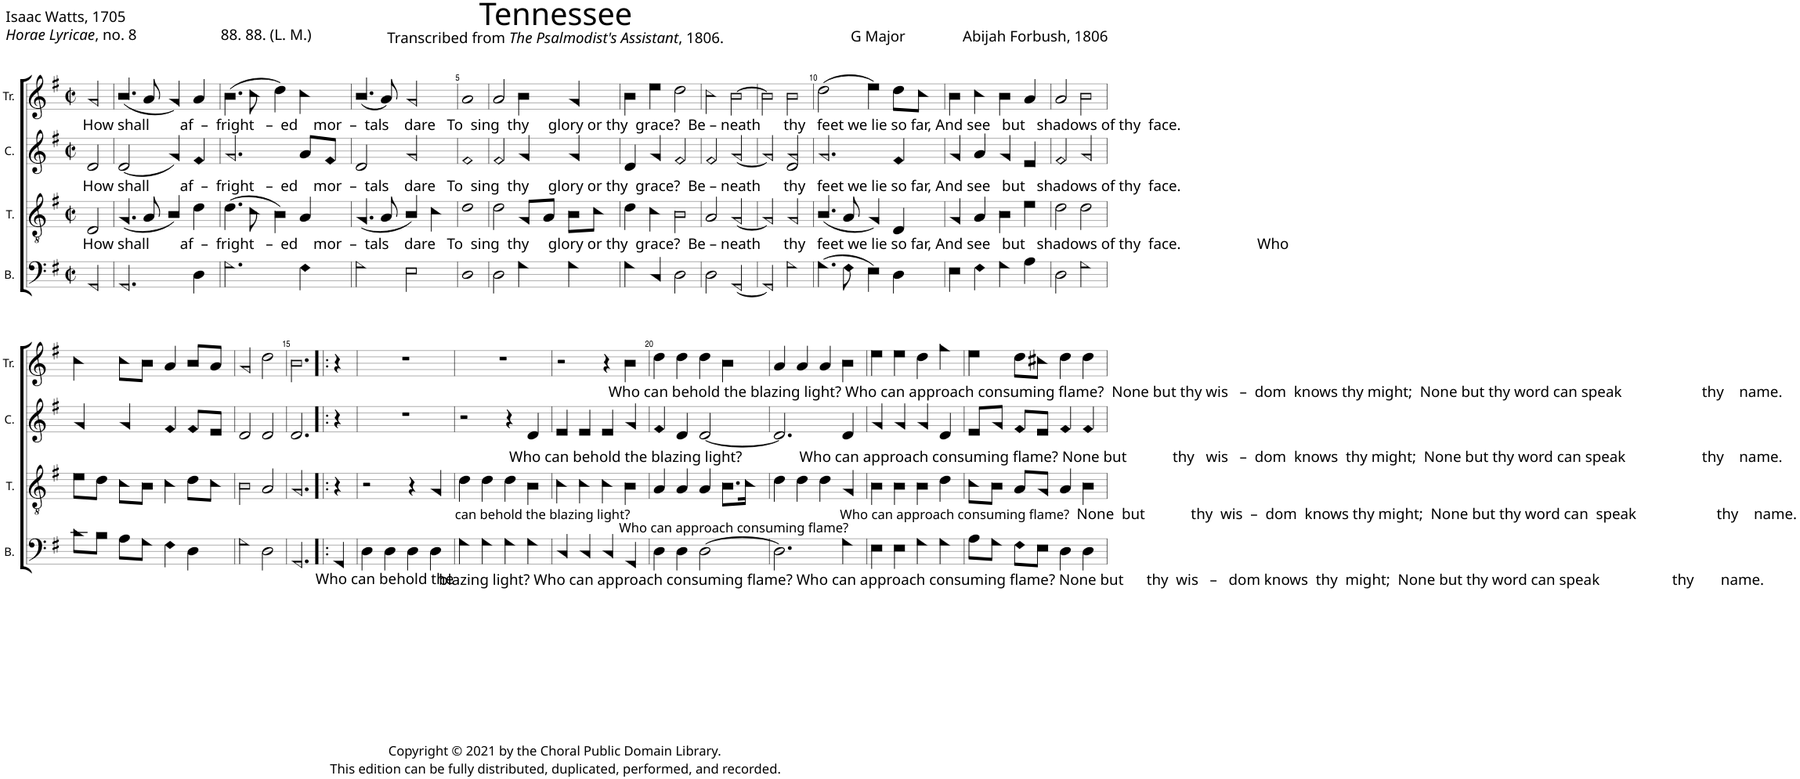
**kern	**kern	**kern	**kern
*part4	*part3	*part2	*part1
*staff4	*staff3	*staff2	*staff1
*I"B.	*I"T.	*I"C.	*I"Tr.
*I'B.	*I'T.	*I'C.	*I'Tr.
*clefF4	*clefGv2	*clefG2	*clefG2
*k[f#]	*k[f#]	*k[f#]	*k[f#]
*M2/2	*M2/2	*M2/2	*M2/2
*met(c|)	*met(c|)	*met(c|)	*met(c|)
=1	=1	=1	=1
!	!	!LO:TX:a:t=How shall        af  –  fright   –  ed    mor  –  tals    dare   To  sing  thy     glory or thy  grace?  Be – neath      thy   feet we lie so far, And see   but   shadows of thy  face.	!
!	!LO:TX:a:t=How shall        af  –  fright   –  ed    mor  –  tals    dare   To  sing  thy     glory or thy  grace?  Be – neath      thy   feet we lie so far, And see   but   shadows of thy  face.	!	!
!LO:TX:a:t=How shall        af  –  fright   –  ed    mor  –  tals    dare   To  sing  thy     glory or thy  grace?  Be – neath      thy   feet we lie so far, And see   but   shadows of thy  face.	!	!	!
!LO:TX:a:t=Who	!	!	!
2GG!/	2D!/	2d!/	2g!/
=2	=2	=2	=2
2.GG!/	(4.G!/	(2d!/	(4.b!/
.	8A!/	.	8a!/
.	4B!/)	4g!/)	4g!/)
4D!\	4d!\	4f#!/	4a!/
=3	=3	=3	=3
2.G!\	(4.d!\	2.g!/	(4.b!\
.	8c!\	.	8cc!\
.	4B!\)	.	4dd!\)
4F#!\	4A!/	8a!/L	4cc!\
.	.	8f#!/J	.
=4	=4	=4	=4
2G!\	(4.G!/	2d!/	(4.b!/
.	8A!/	.	8a!/)
2E!\	4B!/)	2g!/	2g!/
.	4c!\	.	.
=5	=5	=5	=5
1D!	1d!	1f#!	1a!
=6	=6	=6	=6
2D!\	2d!\	2f#!/	2a!/
4G!\	8G!/L	4g!/	4b!\
.	8A!/J	.	.
4G!\	8B!\L	4g!/	4g!/
.	8c!\J	.	.
=7	=7	=7	=7
4G!\	4d!\	4d!/	4b!\
4C!/	4c!\	4g!/	4ee!\
2D!\	2B!\	2f#!/	2dd!\
=8	=8	=8	=8
2D!\	2A!/	2f#!/	2cc!\
[2GG!/	[2G!/	[2g!/	[2b!\
=9	=9	=9	=9
2GG!/]	2G!/]	2g!/]	2b!\]
2G!\	2G!/	2d!/ 2g!/	2b!\
=10	=10	=10	=10
(4.G!\	(4.B!/	2.g!/	(2dd!\
8F#!\	8A!/	.	.
4E!\)	4G!/)	.	4ee!\)
4D!\	4D!/	4f#!/	8dd!\L
.	.	.	8cc!\J
=11	=11	=11	=11
4E!\	4G!/	4g!/	4b!\
4F#!\	4A!/	4a!/	4cc!\
4G!\	4B!\	4g!/	4b!\
4A!\	4e!\	4e!/	4a!/
=12	=12	=12	=12
2D!\	2d!\	2f#!/	2a!/
2G!\	2d!\	2g!/	2b!\
!!LO:LB:g=z
=13	=13	=13	=13
8c!\L	8e!\L	4g!/	4cc!\
8B!\J	8d!\J	.	.
8A!\L	8c!\L	4g!/	8cc!\L
8G!\J	8B!\J	.	8b!\J
4F#!\	4c!\	4f#!/	4a!/
4D!\	8d!\L	8f#!/L	8b!/L
.	8c!\J	8e!/J	8a!/J
=14	=14	=14	=14
2G!\	2B!\	2d!/	2g!/
2D!\	2A!/	2d!/	2dd!\
=15	=15	=15	=15
2.GG!/	2.G!/	2.d!/	2.b!\
=16!|:	=16!|:	=16!|:	=16!|:
!LO:TX:b:t=Who can behold the	!	!	!
4GG!/	4r	4r	4r
=17	=17	=17	=17
4D!\	2r	1r	1r
4D!\	.	.	.
4D!\	4r	.	.
4D!\	4G!/	.	.
=18	=18	=18	=18
!	!LO:TX:b:t=can behold the blazing light?                                                              Who can approach consuming flame?	!	!
!	!LO:TX:b:t=None  but            thy  wis  –  dom  knows thy might;  None but thy word can  speak                     thy    name.	!	!
!LO:TX:b:t=blazing light? Who can approach consuming flame? Who can approach consuming flame? None but      thy  wis   –   dom knows  thy  might;  None but thy word can speak                   thy       name.	!	!	!
!LO:TX:a:t=Who can approach consuming flame?	!	!	!
4G!\	4d!\	2r	1r
4G!\	4d!\	.	.
4G!\	4d!\	4r	.
!	!LO:TX:a:t=Who can behold the blazing light?               Who can approach consuming flame? None but            thy   wis   –  dom  knows  thy might;  None but thy word can speak                    thy    name.	!	!
4G!\	4B!\	4d!/	.
=19	=19	=19	=19
4C!/	4c!\	4e!/	2r
4C!/	4c!\	4e!/	.
4C!/	4c!\	4e!/	4r
!	!	!LO:TX:a:t=Who can behold the blazing light? Who can approach consuming flame?  None but thy wis   –  dom  knows thy might;  None but thy word can speak                     thy    name.	!
4GG!/	4B!\	4g!/	4b!\
=20	=20	=20	=20
4D!\	4A!/	4f#!/	4dd!\
4D!\	4A!/	4d!/	4dd!\
[2D!\	4A!/	[2d!/	4dd!\
.	8.B!\L	.	4b!\
.	16c!\Jk	.	.
=21	=21	=21	=21
2.D!\]	4d!\	2.d!/]	4a!/
.	4d!\	.	4a!/
.	4d!\	.	4a!/
4G!\	4G!/	4d!/	4b!\
=22	=22	=22	=22
4E!\	4B!\	4g!/	4ee!\
4E!\	4B!\	4g!/	4ee!\
4G!\	4B!\	4g!/	4dd!\
4G!\	4d!\	4d!/	4gg!\
=23	=23	=23	=23
8A!\L	8c!\L	8e!/L	4ee!\
8G!\J	8B!\J	8g!/J	.
8F#!\L	8A!/L	8f#!/L	8dd!\L
8E!\J	8G!/J	8e!/J	8cc#X!\J
4D!\	4A!/	4f#!/	4dd!\
4D!\	4B!\	4f#!/	4dd!\
=	=	=	=
*-	*-	*-	*-
